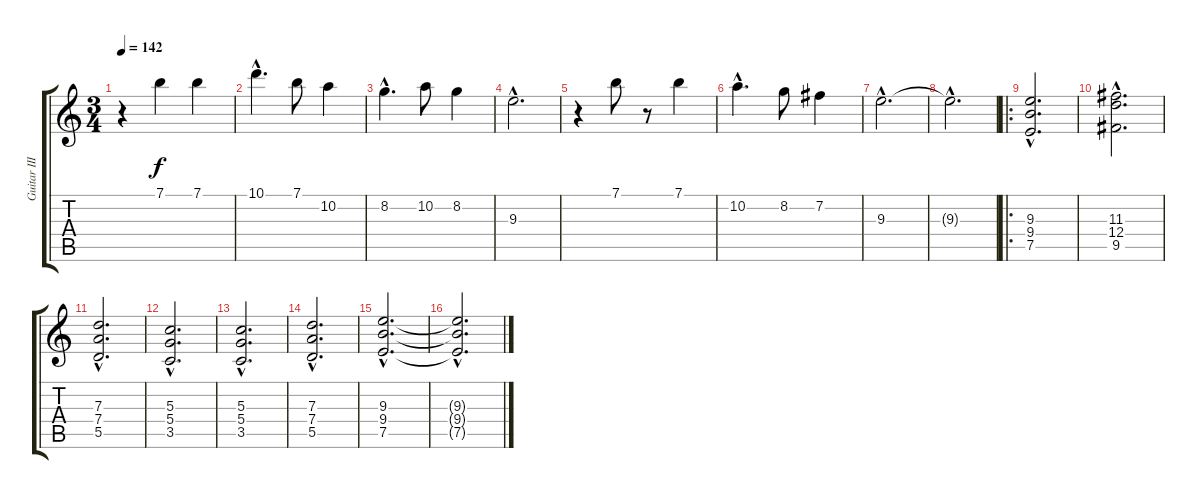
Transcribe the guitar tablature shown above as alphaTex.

\track ("Guitar III" "Guitar III") {instrument acousticguitarsteel}
\staff {score tabs}
\tuning (E4 B3 G3 D3 A2 E2) {hide}
\ts (3 4)
\tempo 142
\clef g2
\ks c
r.4{dy f} 7.1.4 7.1.4 |
10.1{hac}.4{d} 7.1.8 10.2.4 |
8.2{hac}.4{d} 10.2.8 8.2.4 |
9.3{hac}.2{d} |
r.4 7.1.8 r.8 7.1.4 |
10.2{hac}.4{d} 8.2.8 7.2.4 |
9.3{hac}.2{d} |
9.3{hac t}.2{d} |
\ro
(9.3{hac} 9.4{hac} 7.5{hac}).2{d} |
(11.3{hac} 12.4{hac} 9.5{hac}).2{d} |
(7.3{hac} 7.4{hac} 5.5{hac}).2{d} |
(5.3{hac} 5.4{hac} 3.5{hac}).2{d} |
(5.3{hac} 5.4{hac} 3.5{hac}).2{d} |
(7.3{hac} 7.4{hac} 5.5{hac}).2{d} |
(9.3{hac} 9.4{hac} 7.5{hac}).2{d} |
(9.3{hac t} 9.4{hac t} 7.5{hac t}).2{d}
